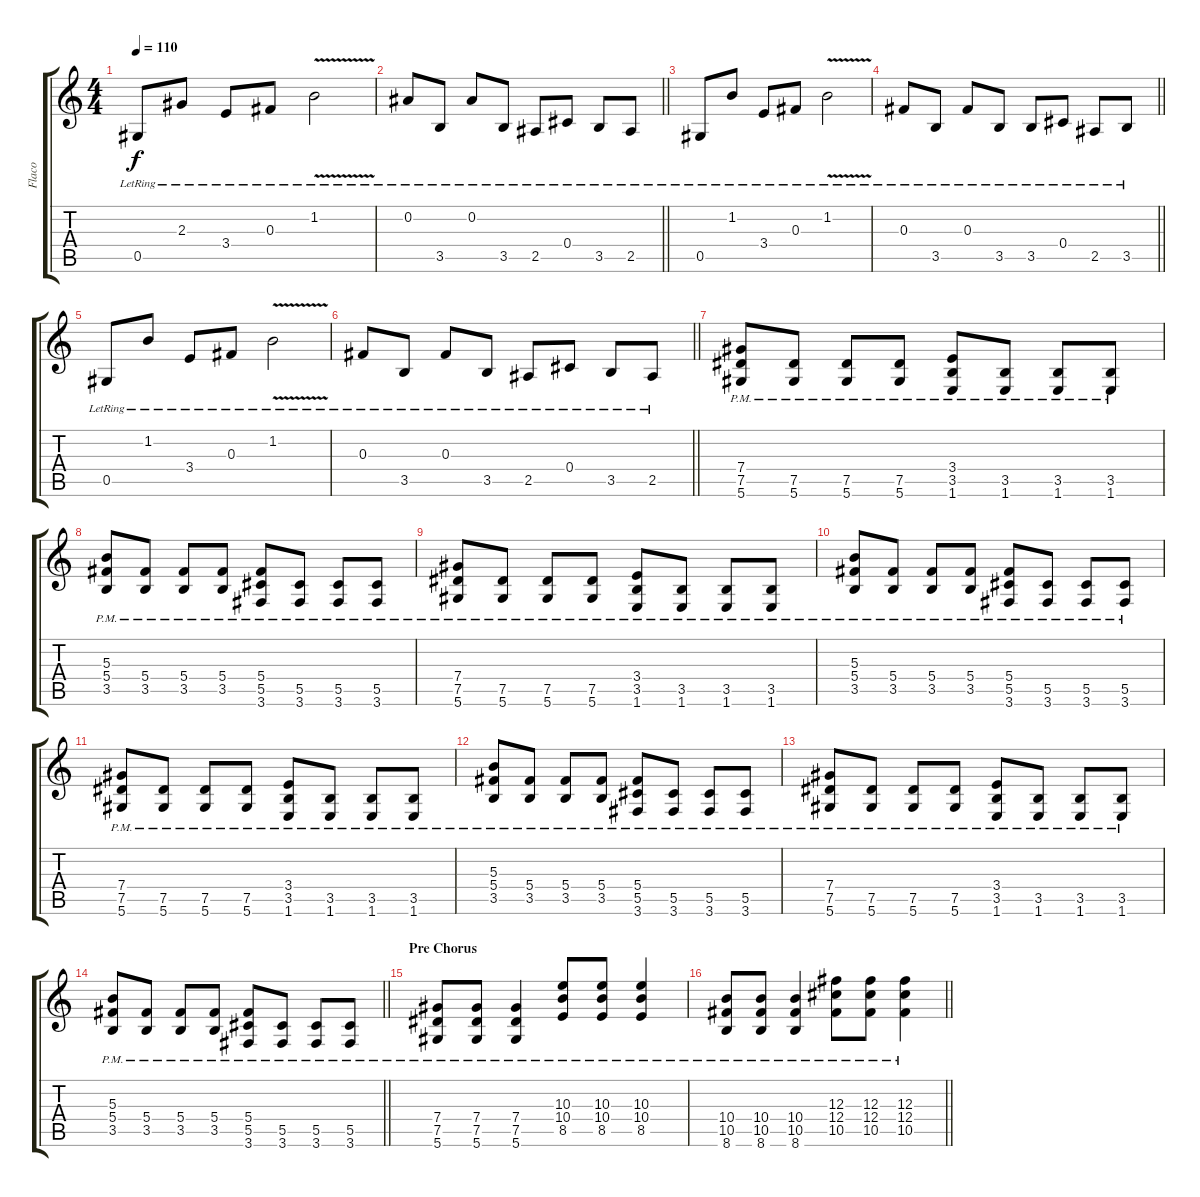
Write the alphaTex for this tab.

\track ("Flaco" "Flaco") {instrument distortionguitar}
\staff {score tabs}
\tuning (Eb4 Bb3 Gb3 Db3 Ab2 Eb2) {hide}
\ts (4 4)
\tempo 110
\clef g2
\ks c
0.5{lr}.8{dy f instrument electricguitarclean} 2.3{lr}.8 3.4{lr}.8 0.3{lr}.8 1.2{v lr}.2 |
\barLineRight lightlight
0.2{lr}.8 3.5{lr}.8 0.2{lr}.8 3.5{lr}.8 2.5{lr}.8 0.4{lr}.8 3.5{lr}.8 2.5{lr}.8 |
0.5{lr}.8{instrument electricguitarclean} 1.2{lr}.8 3.4{lr}.8 0.3{lr}.8 1.2{v lr}.2 |
\barLineRight lightlight
0.3{lr}.8 3.5{lr}.8 0.3{lr}.8 3.5{lr}.8 3.5{lr}.8 0.4{lr}.8 2.5{lr}.8 3.5{lr}.8 |
0.5{lr}.8{instrument electricguitarclean} 1.2{lr}.8 3.4{lr}.8 0.3{lr}.8 1.2{v lr}.2 |
\barLineRight lightlight
0.3{lr}.8 3.5{lr}.8 0.3{lr}.8 3.5{lr}.8 2.5{lr}.8 0.4{lr}.8 3.5{lr}.8 2.5{lr}.8 |
(7.4 7.5{pm} 5.6{pm}).8{instrument overdrivenguitar} (7.5{pm} 5.6{pm}).8 (7.5{pm} 5.6{pm}).8 (7.5{pm} 5.6{pm}).8 (3.4 3.5{pm} 1.6{pm}).8 (3.5{pm} 1.6{pm}).8 (3.5{pm} 1.6{pm}).8 (3.5{pm} 1.6{pm}).8 |
(5.3 5.4{pm} 3.5{pm}).8 (5.4{pm} 3.5{pm}).8 (5.4{pm} 3.5{pm}).8 (5.4{pm} 3.5{pm}).8 (5.4 5.5{pm} 3.6{pm}).8 (5.5{pm} 3.6{pm}).8 (5.5{pm} 3.6{pm}).8 (5.5{pm} 3.6{pm}).8 |
(7.4 7.5{pm} 5.6{pm}).8{instrument overdrivenguitar} (7.5{pm} 5.6{pm}).8 (7.5{pm} 5.6{pm}).8 (7.5{pm} 5.6{pm}).8 (3.4 3.5{pm} 1.6{pm}).8 (3.5{pm} 1.6{pm}).8 (3.5{pm} 1.6{pm}).8 (3.5{pm} 1.6{pm}).8 |
(5.3 5.4{pm} 3.5{pm}).8 (5.4{pm} 3.5{pm}).8 (5.4{pm} 3.5{pm}).8 (5.4{pm} 3.5{pm}).8 (5.4 5.5{pm} 3.6{pm}).8 (5.5{pm} 3.6{pm}).8 (5.5{pm} 3.6{pm}).8 (5.5{pm} 3.6{pm}).8 |
(7.4 7.5{pm} 5.6{pm}).8{instrument overdrivenguitar} (7.5{pm} 5.6{pm}).8 (7.5{pm} 5.6{pm}).8 (7.5{pm} 5.6{pm}).8 (3.4 3.5{pm} 1.6{pm}).8 (3.5{pm} 1.6{pm}).8 (3.5{pm} 1.6{pm}).8 (3.5{pm} 1.6{pm}).8 |
(5.3 5.4{pm} 3.5{pm}).8 (5.4{pm} 3.5{pm}).8 (5.4{pm} 3.5{pm}).8 (5.4{pm} 3.5{pm}).8 (5.4 5.5{pm} 3.6{pm}).8 (5.5{pm} 3.6{pm}).8 (5.5{pm} 3.6{pm}).8 (5.5{pm} 3.6{pm}).8 |
(7.4 7.5{pm} 5.6{pm}).8{instrument overdrivenguitar} (7.5{pm} 5.6{pm}).8 (7.5{pm} 5.6{pm}).8 (7.5{pm} 5.6{pm}).8 (3.4 3.5{pm} 1.6{pm}).8 (3.5{pm} 1.6{pm}).8 (3.5{pm} 1.6{pm}).8 (3.5{pm} 1.6{pm}).8 |
\barLineRight lightlight
(5.3 5.4{pm} 3.5{pm}).8 (5.4{pm} 3.5{pm}).8 (5.4{pm} 3.5{pm}).8 (5.4{pm} 3.5{pm}).8 (5.4 5.5{pm} 3.6{pm}).8 (5.5{pm} 3.6{pm}).8 (5.5{pm} 3.6{pm}).8 (5.5{pm} 3.6{pm}).8 |
\section ("" "Pre Chorus")
(7.4{pm} 7.5{pm} 5.6{pm}).8 (7.4{pm} 7.5{pm} 5.6{pm}).8 (7.4{pm} 7.5{pm} 5.6{pm}).4 (10.3{pm} 10.4{pm} 8.5{pm}).8 (10.3{pm} 10.4{pm} 8.5{pm}).8 (10.3{pm} 10.4{pm} 8.5{pm}).4 |
\barLineRight lightlight
(10.4{pm} 10.5{pm} 8.6{pm}).8 (10.4{pm} 10.5{pm} 8.6{pm}).8 (10.4{pm} 10.5{pm} 8.6{pm}).4 (12.3{pm} 12.4{pm} 10.5{pm}).8 (12.3{pm} 12.4{pm} 10.5{pm}).8 (12.3{pm} 12.4{pm} 10.5{pm}).4
